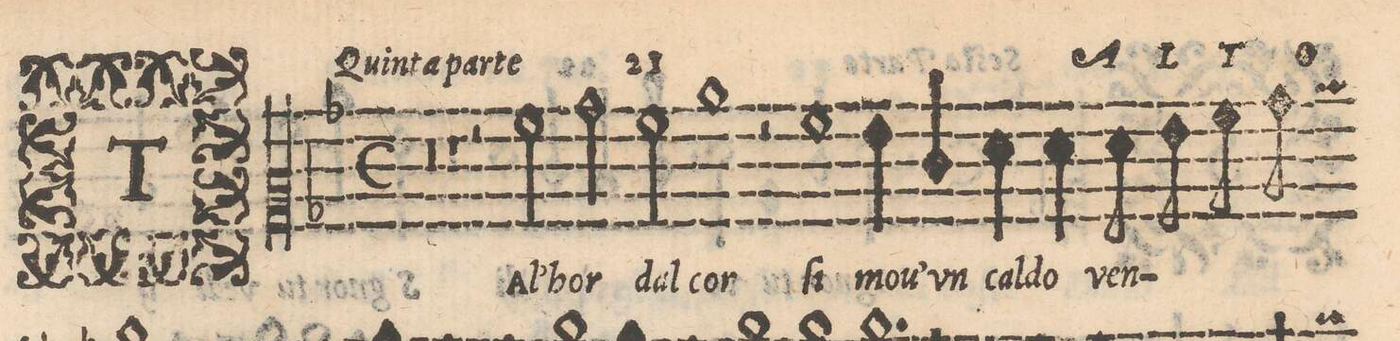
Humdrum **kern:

**kern	**text
*I"ALTO	*
*clefC2	*
*k[b-]	*
*met(c)	*
*M2/1	*
0r	.
=2-	=2-
1r	.
2r	.
2a\	TAl'
=3-	=3-
2b-\	hor
2a\	dal
1cc\	cor
=4-	=4-
2r	.
1a\	ſi
4g\	mo-
4e/	-u'vn
=5-	=5-
4f\	cal-
4f\	-do
8f\	ven-
8g\	.
8a\	.
8b-\	.
*-	*-
